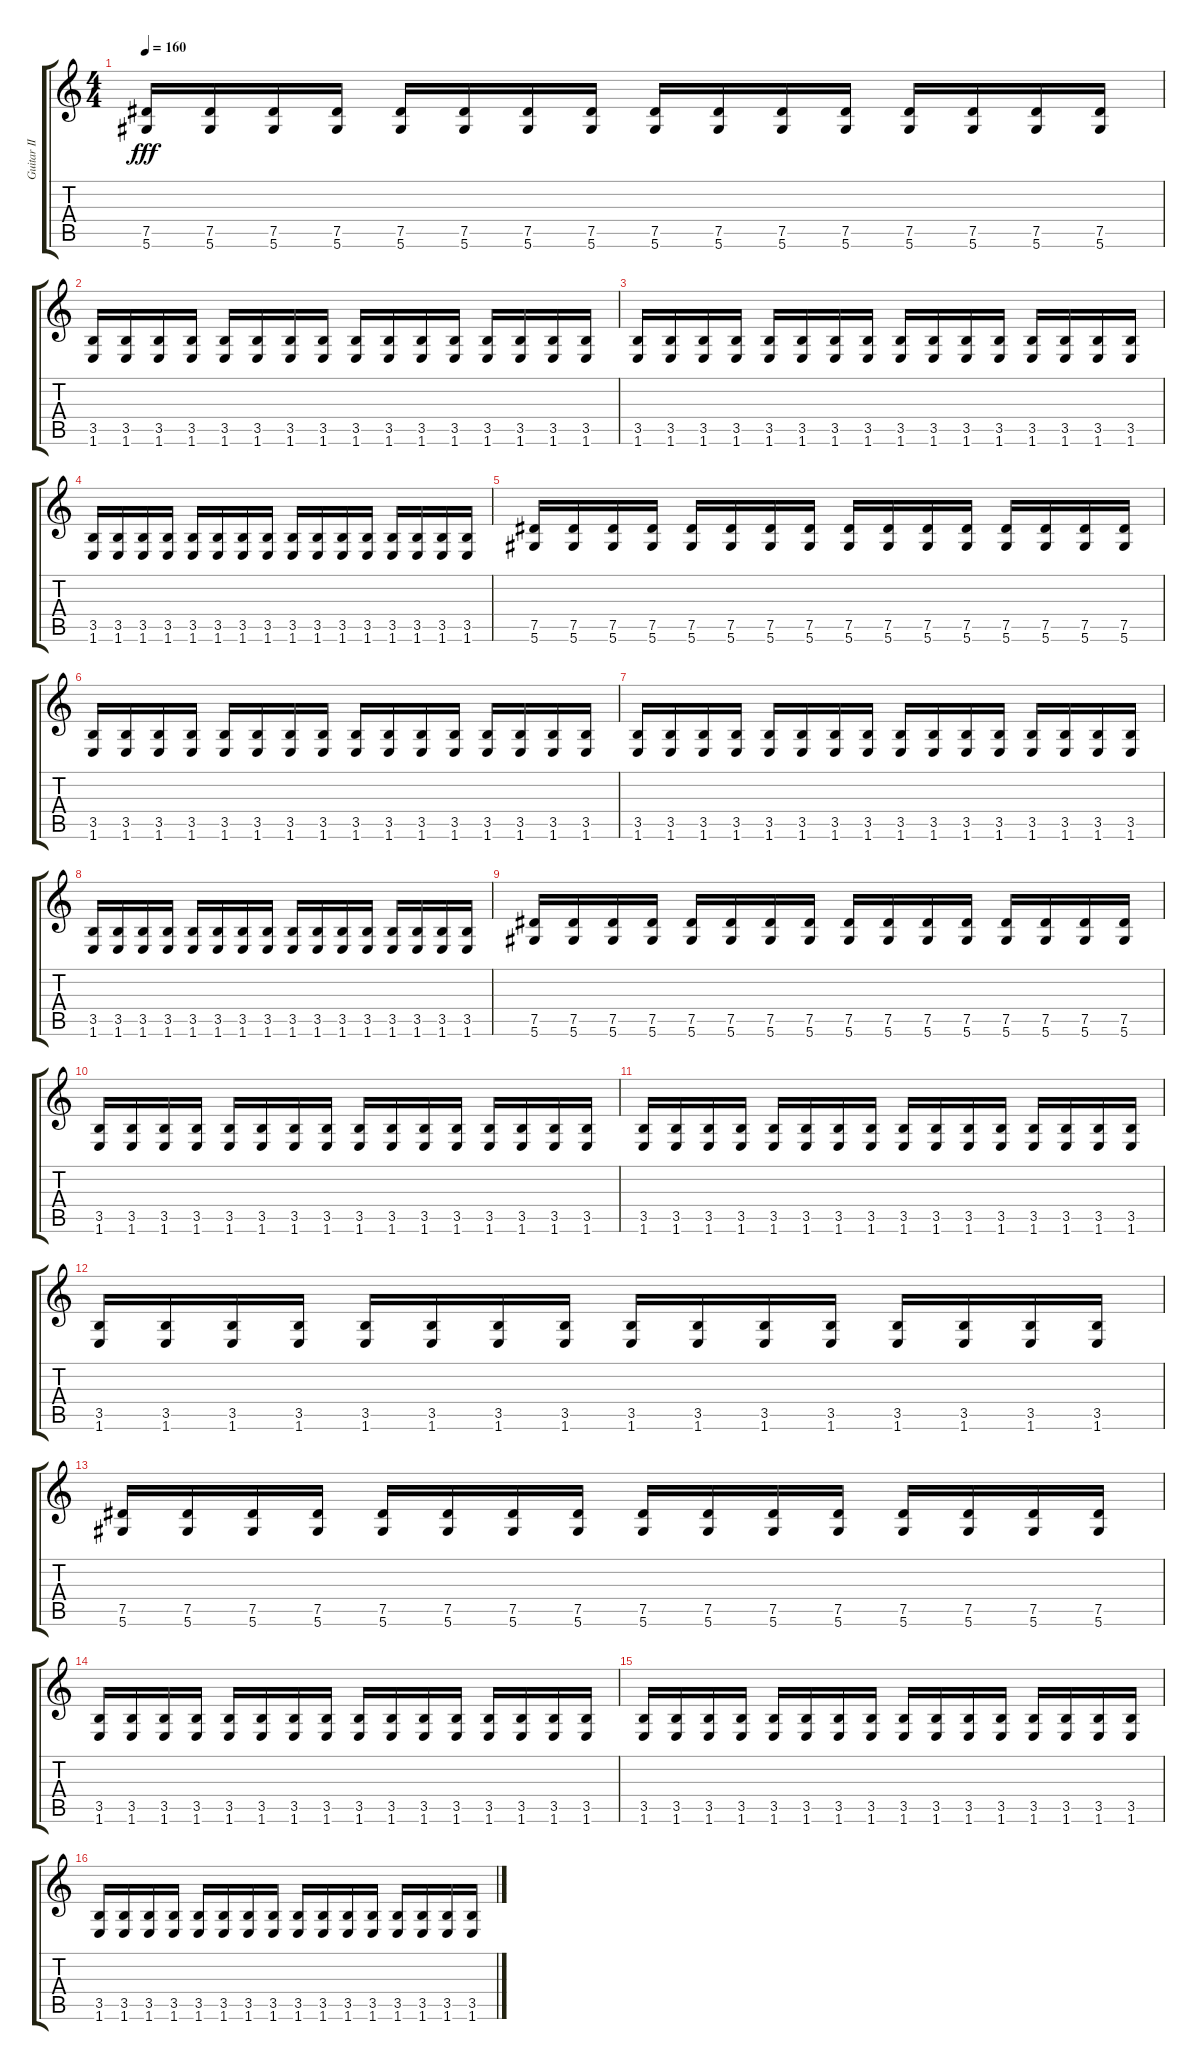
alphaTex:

\track ("Guitar II" "Guitar II") {instrument distortionguitar}
\staff {score tabs}
\tuning (Eb4 Bb3 Gb3 Db3 Ab2 Eb2) {hide}
\ts (4 4)
\tempo 160
\clef g2
\ks c
(7.5 5.6).16{dy fff} (7.5 5.6).16 (7.5 5.6).16 (7.5 5.6).16 (7.5 5.6).16 (7.5 5.6).16 (7.5 5.6).16 (7.5 5.6).16 (7.5 5.6).16 (7.5 5.6).16 (7.5 5.6).16 (7.5 5.6).16 (7.5 5.6).16 (7.5 5.6).16 (7.5 5.6).16 (7.5 5.6).16 |
(3.5 1.6).16 (3.5 1.6).16 (3.5 1.6).16 (3.5 1.6).16 (3.5 1.6).16 (3.5 1.6).16 (3.5 1.6).16 (3.5 1.6).16 (3.5 1.6).16 (3.5 1.6).16 (3.5 1.6).16 (3.5 1.6).16 (3.5 1.6).16 (3.5 1.6).16 (3.5 1.6).16 (3.5 1.6).16 |
(3.5 1.6).16 (3.5 1.6).16 (3.5 1.6).16 (3.5 1.6).16 (3.5 1.6).16 (3.5 1.6).16 (3.5 1.6).16 (3.5 1.6).16 (3.5 1.6).16 (3.5 1.6).16 (3.5 1.6).16 (3.5 1.6).16 (3.5 1.6).16 (3.5 1.6).16 (3.5 1.6).16 (3.5 1.6).16 |
(3.5 1.6).16 (3.5 1.6).16 (3.5 1.6).16 (3.5 1.6).16 (3.5 1.6).16 (3.5 1.6).16 (3.5 1.6).16 (3.5 1.6).16 (3.5 1.6).16 (3.5 1.6).16 (3.5 1.6).16 (3.5 1.6).16 (3.5 1.6).16 (3.5 1.6).16 (3.5 1.6).16 (3.5 1.6).16 |
(7.5 5.6).16 (7.5 5.6).16 (7.5 5.6).16 (7.5 5.6).16 (7.5 5.6).16 (7.5 5.6).16 (7.5 5.6).16 (7.5 5.6).16 (7.5 5.6).16 (7.5 5.6).16 (7.5 5.6).16 (7.5 5.6).16 (7.5 5.6).16 (7.5 5.6).16 (7.5 5.6).16 (7.5 5.6).16 |
(3.5 1.6).16 (3.5 1.6).16 (3.5 1.6).16 (3.5 1.6).16 (3.5 1.6).16 (3.5 1.6).16 (3.5 1.6).16 (3.5 1.6).16 (3.5 1.6).16 (3.5 1.6).16 (3.5 1.6).16 (3.5 1.6).16 (3.5 1.6).16 (3.5 1.6).16 (3.5 1.6).16 (3.5 1.6).16 |
(3.5 1.6).16 (3.5 1.6).16 (3.5 1.6).16 (3.5 1.6).16 (3.5 1.6).16 (3.5 1.6).16 (3.5 1.6).16 (3.5 1.6).16 (3.5 1.6).16 (3.5 1.6).16 (3.5 1.6).16 (3.5 1.6).16 (3.5 1.6).16 (3.5 1.6).16 (3.5 1.6).16 (3.5 1.6).16 |
(3.5 1.6).16 (3.5 1.6).16 (3.5 1.6).16 (3.5 1.6).16 (3.5 1.6).16 (3.5 1.6).16 (3.5 1.6).16 (3.5 1.6).16 (3.5 1.6).16 (3.5 1.6).16 (3.5 1.6).16 (3.5 1.6).16 (3.5 1.6).16 (3.5 1.6).16 (3.5 1.6).16 (3.5 1.6).16 |
(7.5 5.6).16 (7.5 5.6).16 (7.5 5.6).16 (7.5 5.6).16 (7.5 5.6).16 (7.5 5.6).16 (7.5 5.6).16 (7.5 5.6).16 (7.5 5.6).16 (7.5 5.6).16 (7.5 5.6).16 (7.5 5.6).16 (7.5 5.6).16 (7.5 5.6).16 (7.5 5.6).16 (7.5 5.6).16 |
(3.5 1.6).16 (3.5 1.6).16 (3.5 1.6).16 (3.5 1.6).16 (3.5 1.6).16 (3.5 1.6).16 (3.5 1.6).16 (3.5 1.6).16 (3.5 1.6).16 (3.5 1.6).16 (3.5 1.6).16 (3.5 1.6).16 (3.5 1.6).16 (3.5 1.6).16 (3.5 1.6).16 (3.5 1.6).16 |
(3.5 1.6).16 (3.5 1.6).16 (3.5 1.6).16 (3.5 1.6).16 (3.5 1.6).16 (3.5 1.6).16 (3.5 1.6).16 (3.5 1.6).16 (3.5 1.6).16 (3.5 1.6).16 (3.5 1.6).16 (3.5 1.6).16 (3.5 1.6).16 (3.5 1.6).16 (3.5 1.6).16 (3.5 1.6).16 |
(3.5 1.6).16 (3.5 1.6).16 (3.5 1.6).16 (3.5 1.6).16 (3.5 1.6).16 (3.5 1.6).16 (3.5 1.6).16 (3.5 1.6).16 (3.5 1.6).16 (3.5 1.6).16 (3.5 1.6).16 (3.5 1.6).16 (3.5 1.6).16 (3.5 1.6).16 (3.5 1.6).16 (3.5 1.6).16 |
(7.5 5.6).16 (7.5 5.6).16 (7.5 5.6).16 (7.5 5.6).16 (7.5 5.6).16 (7.5 5.6).16 (7.5 5.6).16 (7.5 5.6).16 (7.5 5.6).16 (7.5 5.6).16 (7.5 5.6).16 (7.5 5.6).16 (7.5 5.6).16 (7.5 5.6).16 (7.5 5.6).16 (7.5 5.6).16 |
(3.5 1.6).16 (3.5 1.6).16 (3.5 1.6).16 (3.5 1.6).16 (3.5 1.6).16 (3.5 1.6).16 (3.5 1.6).16 (3.5 1.6).16 (3.5 1.6).16 (3.5 1.6).16 (3.5 1.6).16 (3.5 1.6).16 (3.5 1.6).16 (3.5 1.6).16 (3.5 1.6).16 (3.5 1.6).16 |
(3.5 1.6).16 (3.5 1.6).16 (3.5 1.6).16 (3.5 1.6).16 (3.5 1.6).16 (3.5 1.6).16 (3.5 1.6).16 (3.5 1.6).16 (3.5 1.6).16 (3.5 1.6).16 (3.5 1.6).16 (3.5 1.6).16 (3.5 1.6).16 (3.5 1.6).16 (3.5 1.6).16 (3.5 1.6).16 |
(3.5 1.6).16 (3.5 1.6).16 (3.5 1.6).16 (3.5 1.6).16 (3.5 1.6).16 (3.5 1.6).16 (3.5 1.6).16 (3.5 1.6).16 (3.5 1.6).16 (3.5 1.6).16 (3.5 1.6).16 (3.5 1.6).16 (3.5 1.6).16 (3.5 1.6).16 (3.5 1.6).16 (3.5 1.6).16
